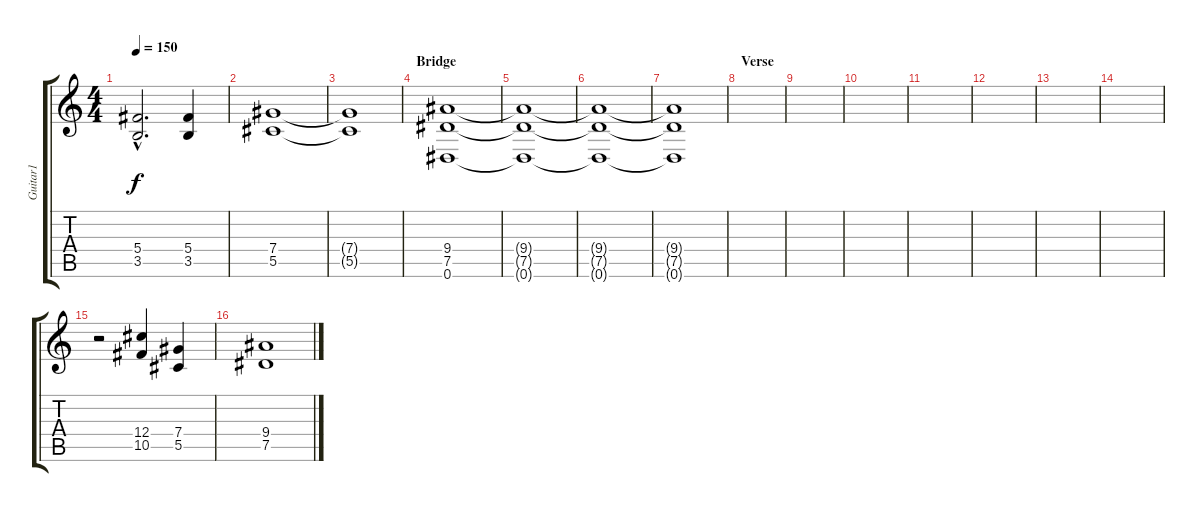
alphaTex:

\track ("Guitar1" "Guitar1") {instrument distortionguitar}
\staff {score tabs}
\tuning (Eb4 Bb3 Gb3 Db3 Ab2 Eb2) {hide}
\ts (4 4)
\tempo 150
\clef g2
\ks c
(5.4{hac t} 3.5{hac t}).2{d dy f} (5.4 3.5).4 |
(7.4 5.5).1 |
(7.4{t} 5.5{t}).1 |
\section ("" "Bridge")
(9.4 7.5 0.6).1 |
(9.4{t} 7.5{t} 0.6{t}).1 |
(9.4{t} 7.5{t} 0.6{t}).1 |
(9.4{t} 7.5{t} 0.6{t}).1 |
\section ("" "Verse")
|
|
|
|
|
|
|
r.2 (12.4 10.5).4 (7.4 5.5).4 |
(9.4 7.5).1
